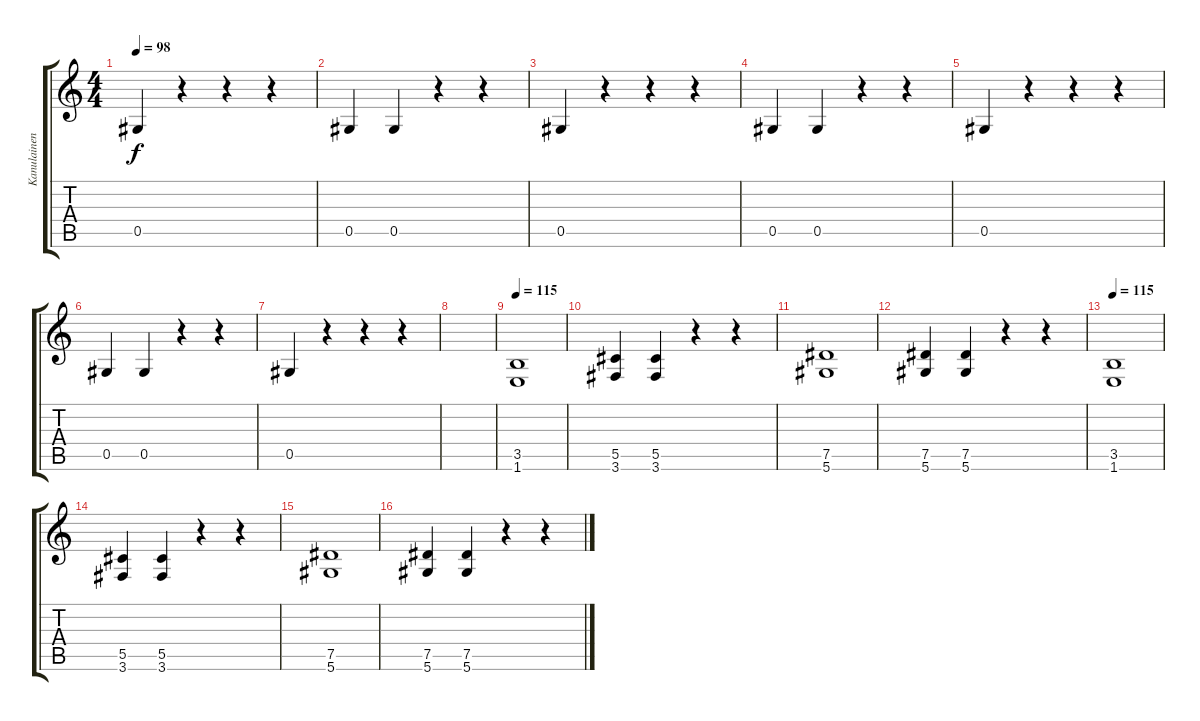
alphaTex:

\track ("Kanulainen - Bass" "Kanulainen") {instrument electricbassfinger}
\staff {score tabs}
\tuning (Eb4 Bb3 Gb3 Db3 Ab2 Eb2) {hide}
\ts (4 4)
\tempo 98
\clef g2
\ks c
0.5.4{dy f} r.4 r.4 r.4 |
0.5.4 0.5.4 r.4 r.4 |
0.5.4 r.4 r.4 r.4 |
0.5.4 0.5.4 r.4 r.4 |
0.5.4 r.4 r.4 r.4 |
0.5.4 0.5.4 r.4 r.4 |
0.5.4 r.4 r.4 r.4 |
|
\tempo 115
(3.5 1.6).1 |
(5.5 3.6).4 (5.5 3.6).4 r.4 r.4 |
(7.5 5.6).1 |
(7.5 5.6).4 (7.5 5.6).4 r.4 r.4 |
\tempo 115
(3.5 1.6).1 |
(5.5 3.6).4 (5.5 3.6).4 r.4 r.4 |
(7.5 5.6).1 |
(7.5 5.6).4 (7.5 5.6).4 r.4 r.4
